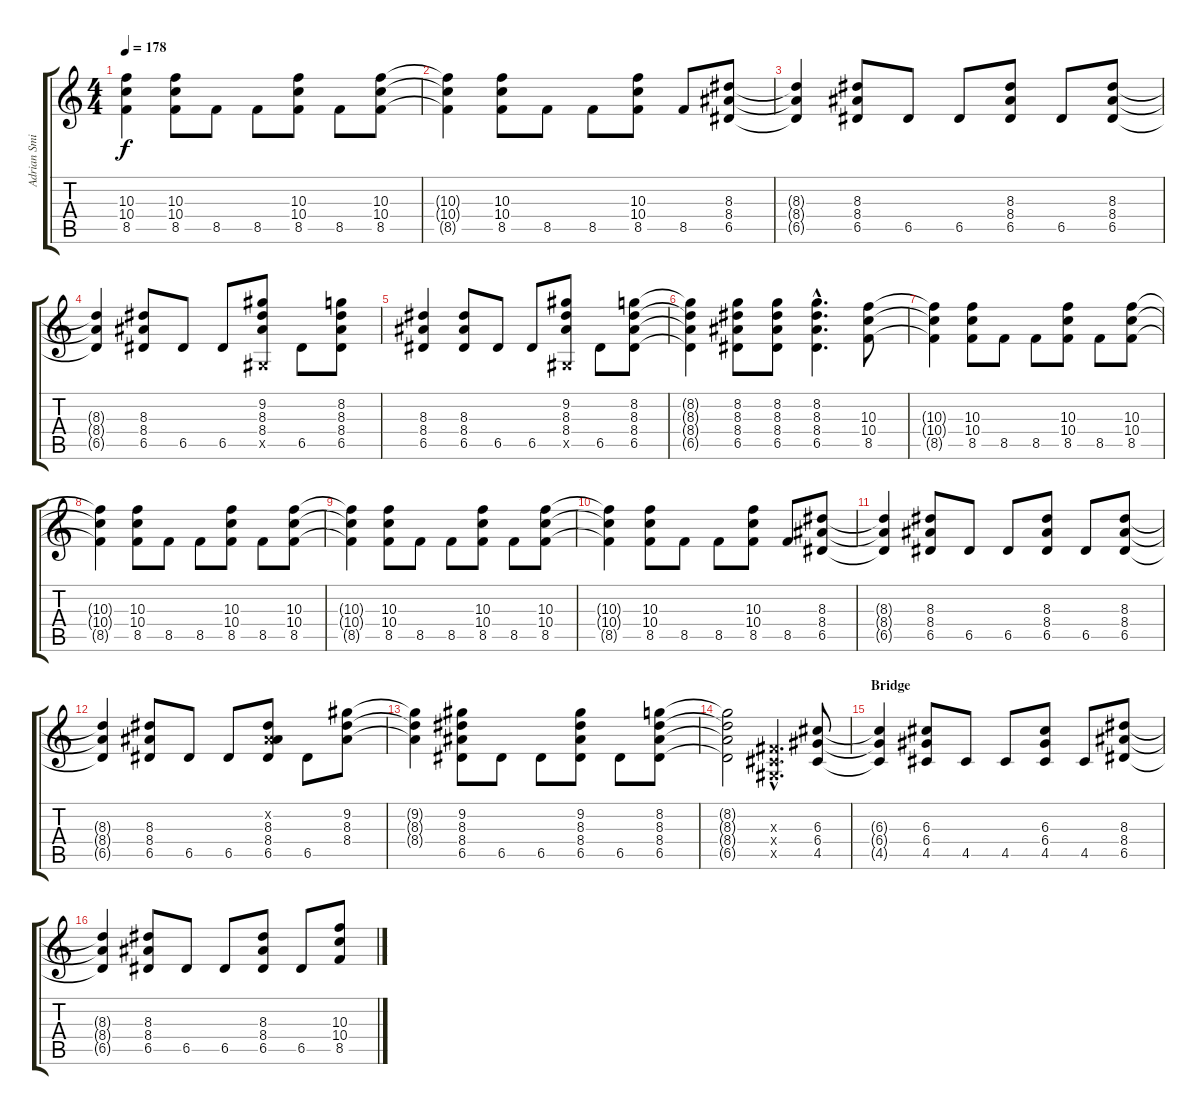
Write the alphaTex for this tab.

\track ("Adrian Smith - Guitar" "Adrian Smi") {instrument distortionguitar}
\staff {score tabs}
\tuning (E4 B3 G3 D3 A2 E2) {hide}
\ts (4 4)
\tempo 178
\clef g2
\ks c
(10.3{t} 10.4{t} 8.5{t}).4{dy f} (10.3 10.4 8.5).8 8.5.8 8.5.8 (10.3 10.4 8.5).8 8.5.8 (10.3 10.4 8.5).8 |
(10.3{t} 10.4{t} 8.5{t}).4 (10.3 10.4 8.5).8 8.5.8 8.5.8 (10.3 10.4 8.5).8 8.5.8 (8.3 8.4 6.5).8 |
(8.3{t} 8.4{t} 6.5{t}).4 (8.3 8.4 6.5).8 6.5.8 6.5.8 (8.3 8.4 6.5).8 6.5.8 (8.3 8.4 6.5).8 |
(8.3{t} 8.4{t} 6.5{t}).4 (8.3 8.4 6.5).8 6.5.8 6.5.8 (9.2 8.3 8.4 -1.5{x}).8 6.5.8 (8.2 8.3 8.4 6.5).8 |
(8.3 8.4 6.5).4 (8.3 8.4 6.5).8 6.5.8 6.5.8 (9.2 8.3 8.4 -1.5{x}).8 6.5.8 (8.2 8.3 8.4 6.5).8 |
(8.2{t} 8.3{t} 8.4{t} 6.5{t}).4 (8.2 8.3 8.4 6.5).8 (8.2 8.3 8.4 6.5).8 (8.2{hac} 8.3{hac} 8.4{hac} 6.5{hac}).4{d} (10.3 10.4 8.5).8 |
(10.3{t} 10.4{t} 8.5{t}).4 (10.3 10.4 8.5).8 8.5.8 8.5.8 (10.3 10.4 8.5).8 8.5.8 (10.3 10.4 8.5).8 |
(10.3{t} 10.4{t} 8.5{t}).4 (10.3 10.4 8.5).8 8.5.8 8.5.8 (10.3 10.4 8.5).8 8.5.8 (10.3 10.4 8.5).8 |
(10.3{t} 10.4{t} 8.5{t}).4 (10.3 10.4 8.5).8 8.5.8 8.5.8 (10.3 10.4 8.5).8 8.5.8 (10.3 10.4 8.5).8 |
(10.3{t} 10.4{t} 8.5{t}).4 (10.3 10.4 8.5).8 8.5.8 8.5.8 (10.3 10.4 8.5).8 8.5.8 (8.3 8.4 6.5).8 |
(8.3{t} 8.4{t} 6.5{t}).4 (8.3 8.4 6.5).8 6.5.8 6.5.8 (8.3 8.4 6.5).8 6.5.8 (8.3 8.4 6.5).8 |
(8.3{t} 8.4{t} 6.5{t}).4 (8.3 8.4 6.5).8 6.5.8 6.5.8 (-1.2{x} 8.3 8.4 6.5).8 6.5.8 (9.2 8.3 8.4).8 |
(9.2{t} 8.3{t} 8.4{t}).4 (9.2 8.3 8.4 6.5).8 6.5.8 6.5.8 (9.2 8.3 8.4 6.5).8 6.5.8 (8.2 8.3 8.4 6.5).8 |
(8.2{t} 8.3{t} 8.4{t} 6.5{t}).2 (-1.3{hac x} -1.4{hac x} -1.5{hac x}).4{d} (6.3 6.4 4.5).8 |
\section ("" "Bridge")
(6.3{t} 6.4{t} 4.5{t}).4 (6.3 6.4 4.5).8 4.5.8 4.5.8 (6.3 6.4 4.5).8 4.5.8 (8.3 8.4 6.5).8 |
(8.3{t} 8.4{t} 6.5{t}).4 (8.3 8.4 6.5).8 6.5.8 6.5.8 (8.3 8.4 6.5).8 6.5.8 (10.3 10.4 8.5).8
